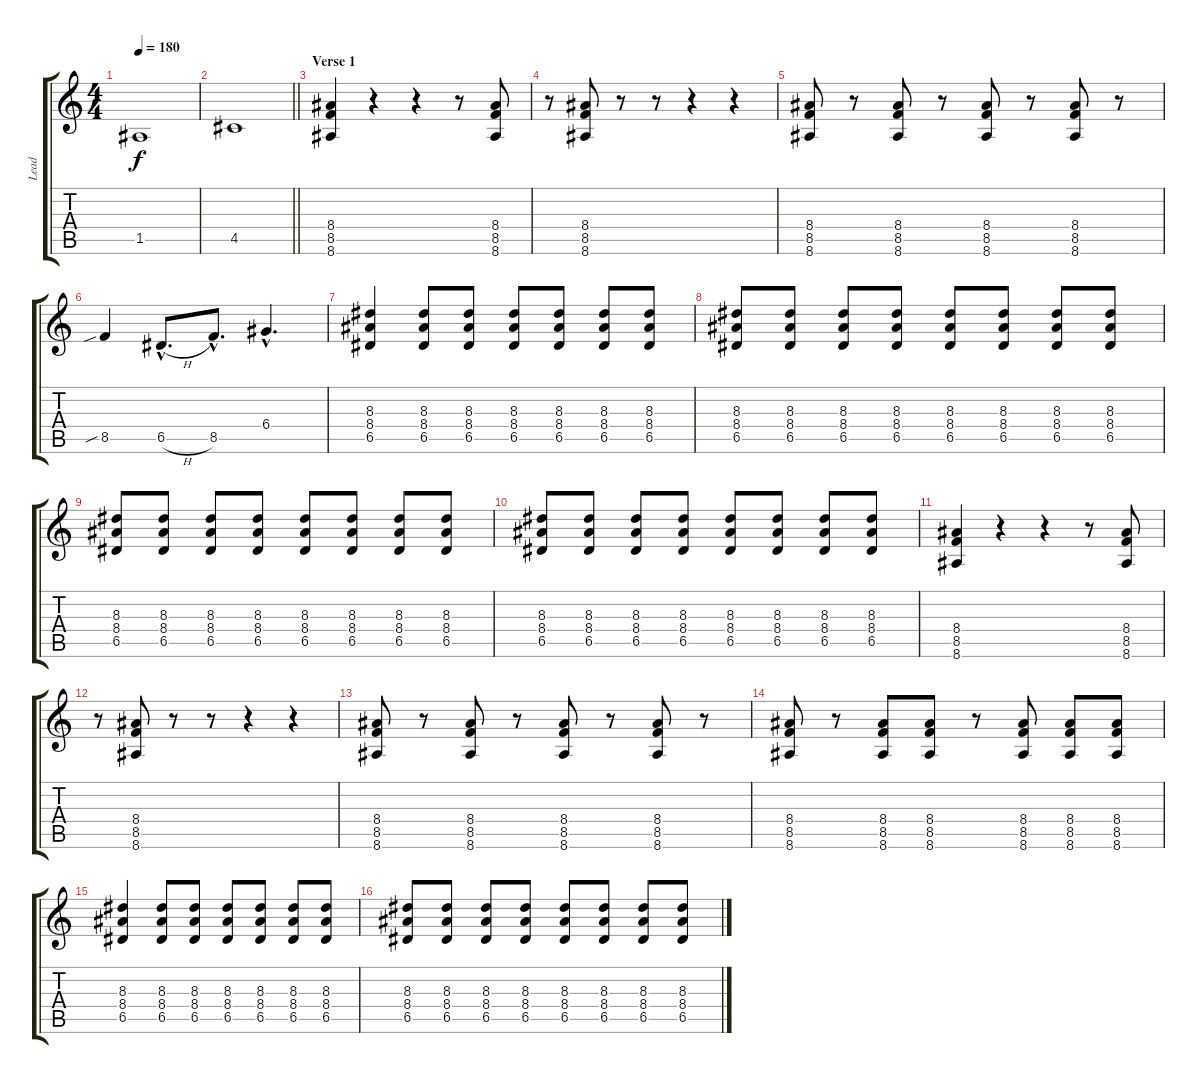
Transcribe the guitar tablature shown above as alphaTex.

\track ("Lead" "Lead") {instrument overdrivenguitar}
\staff {score tabs}
\tuning (E4 B3 G3 D3 A2 D2) {hide}
\ts (4 4)
\tempo 180
\clef g2
\ks c
1.5{t}.1{dy f} |
\barLineRight lightlight
4.5.1 |
\section ("" "Verse 1")
(8.4 8.5 8.6).4 r.4 r.4 r.8 (8.4 8.5 8.6).8 |
r.8 (8.4 8.5 8.6).8 r.8 r.8 r.4 r.4 |
(8.4 8.5 8.6).8 r.8 (8.4 8.5 8.6).8 r.8 (8.4 8.5 8.6).8 r.8 (8.4 8.5 8.6).8 r.8 |
8.5{sib}.4 6.5{h hac}.8{d} 8.5{hac}.8{d} 6.4{hac}.4{d} |
(8.3 8.4 6.5).4 (8.3 8.4 6.5).8 (8.3 8.4 6.5).8 (8.3 8.4 6.5).8 (8.3 8.4 6.5).8 (8.3 8.4 6.5).8 (8.3 8.4 6.5).8 |
(8.3 8.4 6.5).8 (8.3 8.4 6.5).8 (8.3 8.4 6.5).8 (8.3 8.4 6.5).8 (8.3 8.4 6.5).8 (8.3 8.4 6.5).8 (8.3 8.4 6.5).8 (8.3 8.4 6.5).8 |
(8.3 8.4 6.5).8 (8.3 8.4 6.5).8 (8.3 8.4 6.5).8 (8.3 8.4 6.5).8 (8.3 8.4 6.5).8 (8.3 8.4 6.5).8 (8.3 8.4 6.5).8 (8.3 8.4 6.5).8 |
(8.3 8.4 6.5).8 (8.3 8.4 6.5).8 (8.3 8.4 6.5).8 (8.3 8.4 6.5).8 (8.3 8.4 6.5).8 (8.3 8.4 6.5).8 (8.3 8.4 6.5).8 (8.3 8.4 6.5).8 |
(8.4 8.5 8.6).4 r.4 r.4 r.8 (8.4 8.5 8.6).8 |
r.8 (8.4 8.5 8.6).8 r.8 r.8 r.4 r.4 |
(8.4 8.5 8.6).8 r.8 (8.4 8.5 8.6).8 r.8 (8.4 8.5 8.6).8 r.8 (8.4 8.5 8.6).8 r.8 |
(8.4 8.5 8.6).8 r.8 (8.4 8.5 8.6).8 (8.4 8.5 8.6).8 r.8 (8.4 8.5 8.6).8 (8.4 8.5 8.6).8 (8.4 8.5 8.6).8 |
(8.3 8.4 6.5).4 (8.3 8.4 6.5).8 (8.3 8.4 6.5).8 (8.3 8.4 6.5).8 (8.3 8.4 6.5).8 (8.3 8.4 6.5).8 (8.3 8.4 6.5).8 |
(8.3 8.4 6.5).8 (8.3 8.4 6.5).8 (8.3 8.4 6.5).8 (8.3 8.4 6.5).8 (8.3 8.4 6.5).8 (8.3 8.4 6.5).8 (8.3 8.4 6.5).8 (8.3 8.4 6.5).8
